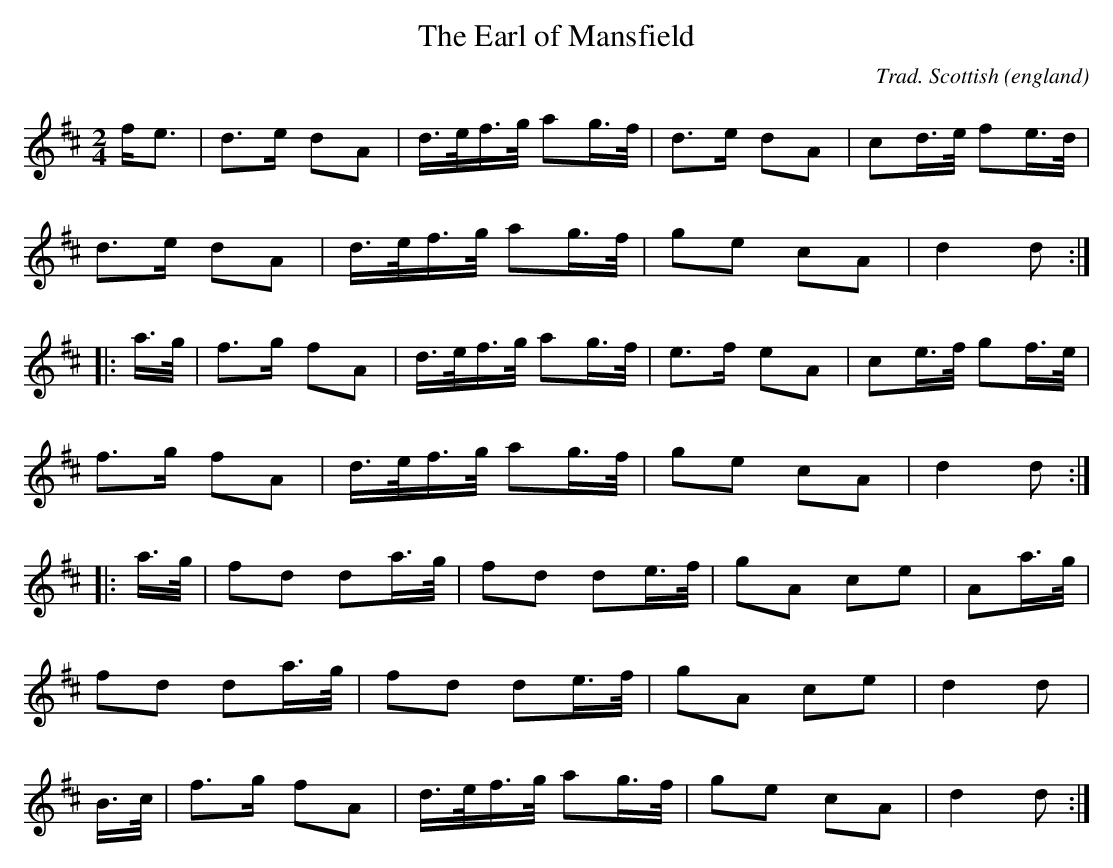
X:1
T:The Earl of Mansfield
O:england
C:Trad. Scottish
M:2/4
L:1/16
K:D
fe3|d3e d2A2|d>ef>g a2g>f|d3e d2A2|c2d>e f2e>d|
d3e d2A2|d>ef>g a2g>f|g2e2 c2A2|d4 d2:|
|:a>g|f3g f2A2|d>ef>g a2g>f|e3f e2A2|c2e>f g2f>e|
f3g f2A2|d>ef>g a2g>f|g2e2 c2A2|d4 d2:|
|:a>g|f2d2 d2a>g|f2d2 d2e>f|g2A2 c2e2|A2a>g|
f2d2 d2a>g|f2d2 d2e>f|g2A2 c2e2|d4 d2|
B>c|f3g f2A2|d>ef>g a2g>f|g2e2 c2A2|d4 d2:|
